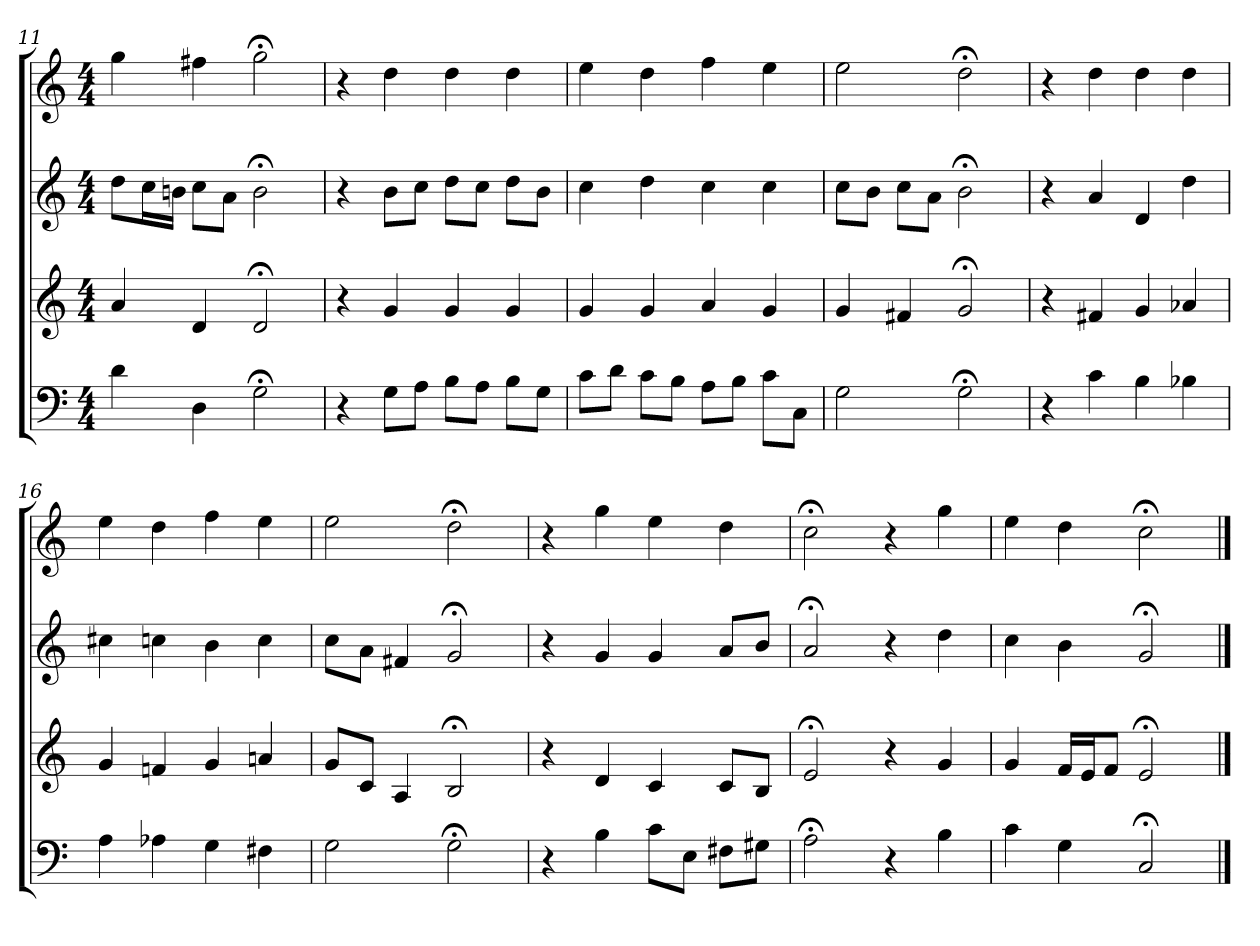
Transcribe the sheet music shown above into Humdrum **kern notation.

**kern	**kern	**kern	**kern
*part4	*part3	*part2	*part1
*staff4	*staff3	*staff2	*staff1
*clefF4	*clefG2	*clefG2	*clefG2
*k[]	*k[]	*k[]	*k[]
*C:	*C:	*C:	*C:
*M4/4	*M4/4	*M4/4	*M4/4
=11	=11	=11	=11
4d	4a	8dd\L	4gg
.	.	16cc\L	.
.	.	16bn\JJ	.
4D	4d	8cc\L	4ff#X
.	.	8a\J	.
2G;<	2d;<	2b;<	2gg;<
=12	=12	=12	=12
4r	4r	4r	4r
8G\L	4g	8b\L	4dd
8A\J	.	8cc\J	.
8B\L	4g	8dd\L	4dd
8A\J	.	8cc\J	.
8B\L	4g	8dd\L	4dd
8G\J	.	8b\J	.
=13	=13	=13	=13
8c\L	4g	4cc	4ee
8d\J	.	.	.
8c\L	4g	4dd	4dd
8B\J	.	.	.
8A\L	4a	4cc	4ff
8B\J	.	.	.
8c\L	4g	4cc	4ee
8C\J	.	.	.
=14	=14	=14	=14
2G	4g	8cc\L	2ee
.	.	8b\J	.
.	4f#X	8cc\L	.
.	.	8a\J	.
2G;<	2g;<	2b;<	2dd;<
=15	=15	=15	=15
4r	4r	4r	4r
4c	4f#X	4a	4dd
4B	4g	4d	4dd
4B-X	4a-X	4dd	4dd
=16	=16	=16	=16
4A	4g	4cc#X	4ee
4A-X	4fn	4ccn	4dd
4G	4g	4b	4ff
4F#X	4an	4cc	4ee
=17	=17	=17	=17
2G	8g/L	8cc\L	2ee
.	8c/J	8a\J	.
.	4A	4f#X	.
2G;<	2B;<	2g;<	2dd;<
=18	=18	=18	=18
4r	4r	4r	4r
4B	4d	4g	4gg
8c\L	4c	4g	4ee
8E\J	.	.	.
8F#X\L	8c/L	8a/L	4dd
8G#X\J	8B/J	8b/J	.
=19	=19	=19	=19
2A;<	2e;<	2a;<	2cc;<
4r	4r	4r	4r
4B	4g	4dd	4gg
=20	=20	=20	=20
4c	4g	4cc	4ee
4G	16f/LL	4b	4dd
.	16e/J	.	.
.	8f/J	.	.
2C;<	2e;<	2g;<	2cc;<
==	==	==	==
*-	*-	*-	*-
